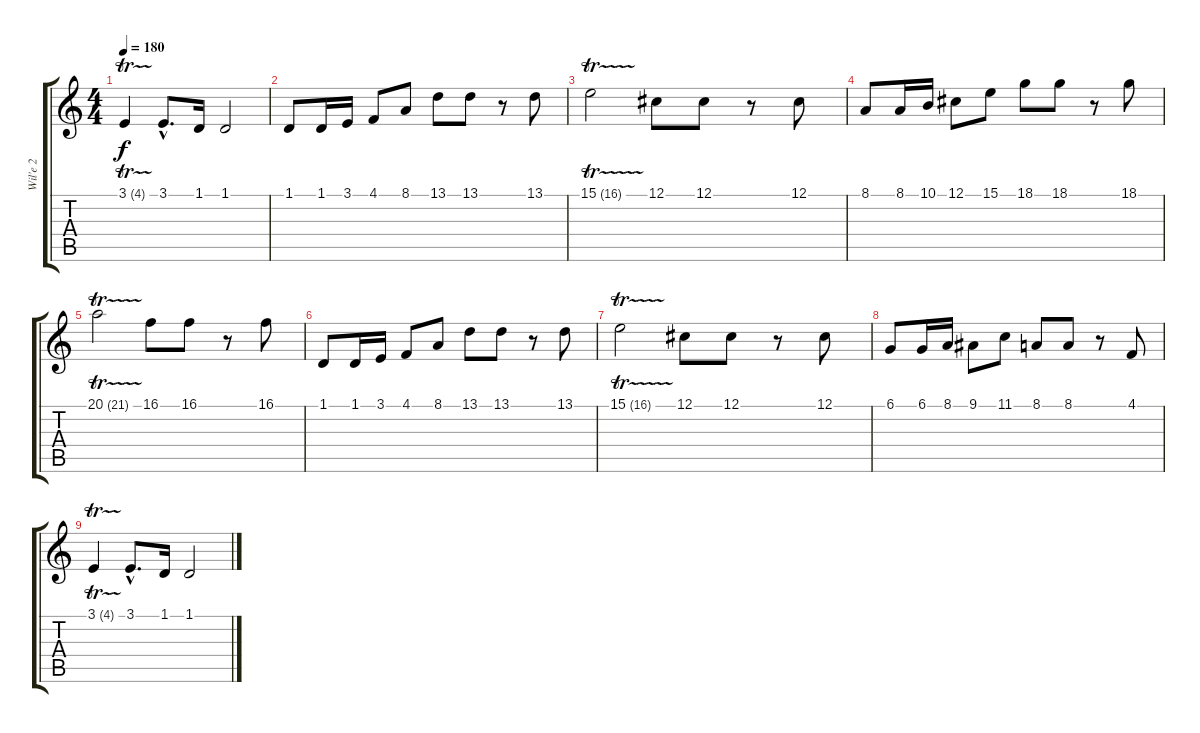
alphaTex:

\track ("Wil'e 2" "Wil'e 2") {instrument acousticgrandpiano}
\staff {score tabs}
\tuning (Db4 Ab3 E3 B2 Gb2 B1) {hide}
\ts (4 4)
\tempo 180
\clef g2
\ks c
3.1{tr (4 32)}.4{dy f} 3.1{hac}.8{d} 1.1.16 1.1.2 |
1.1.8 1.1.16 3.1.16 4.1.8 8.1.8 13.1.8 13.1.8 r.8 13.1.8 |
15.1{tr (16 32)}.2 12.1.8 12.1.8 r.8 12.1.8 |
8.1.8 8.1.16 10.1.16 12.1.8 15.1.8 18.1.8 18.1.8 r.8 18.1.8 |
20.1{tr (21 32)}.2 16.1.8 16.1.8 r.8 16.1.8 |
1.1.8 1.1.16 3.1.16 4.1.8 8.1.8 13.1.8 13.1.8 r.8 13.1.8 |
15.1{tr (16 32)}.2 12.1.8 12.1.8 r.8 12.1.8 |
6.1.8 6.1.16 8.1.16 9.1.8 11.1.8 8.1.8 8.1.8 r.8 4.1.8 |
3.1{tr (4 32)}.4 3.1{hac}.8{d} 1.1.16 1.1.2
